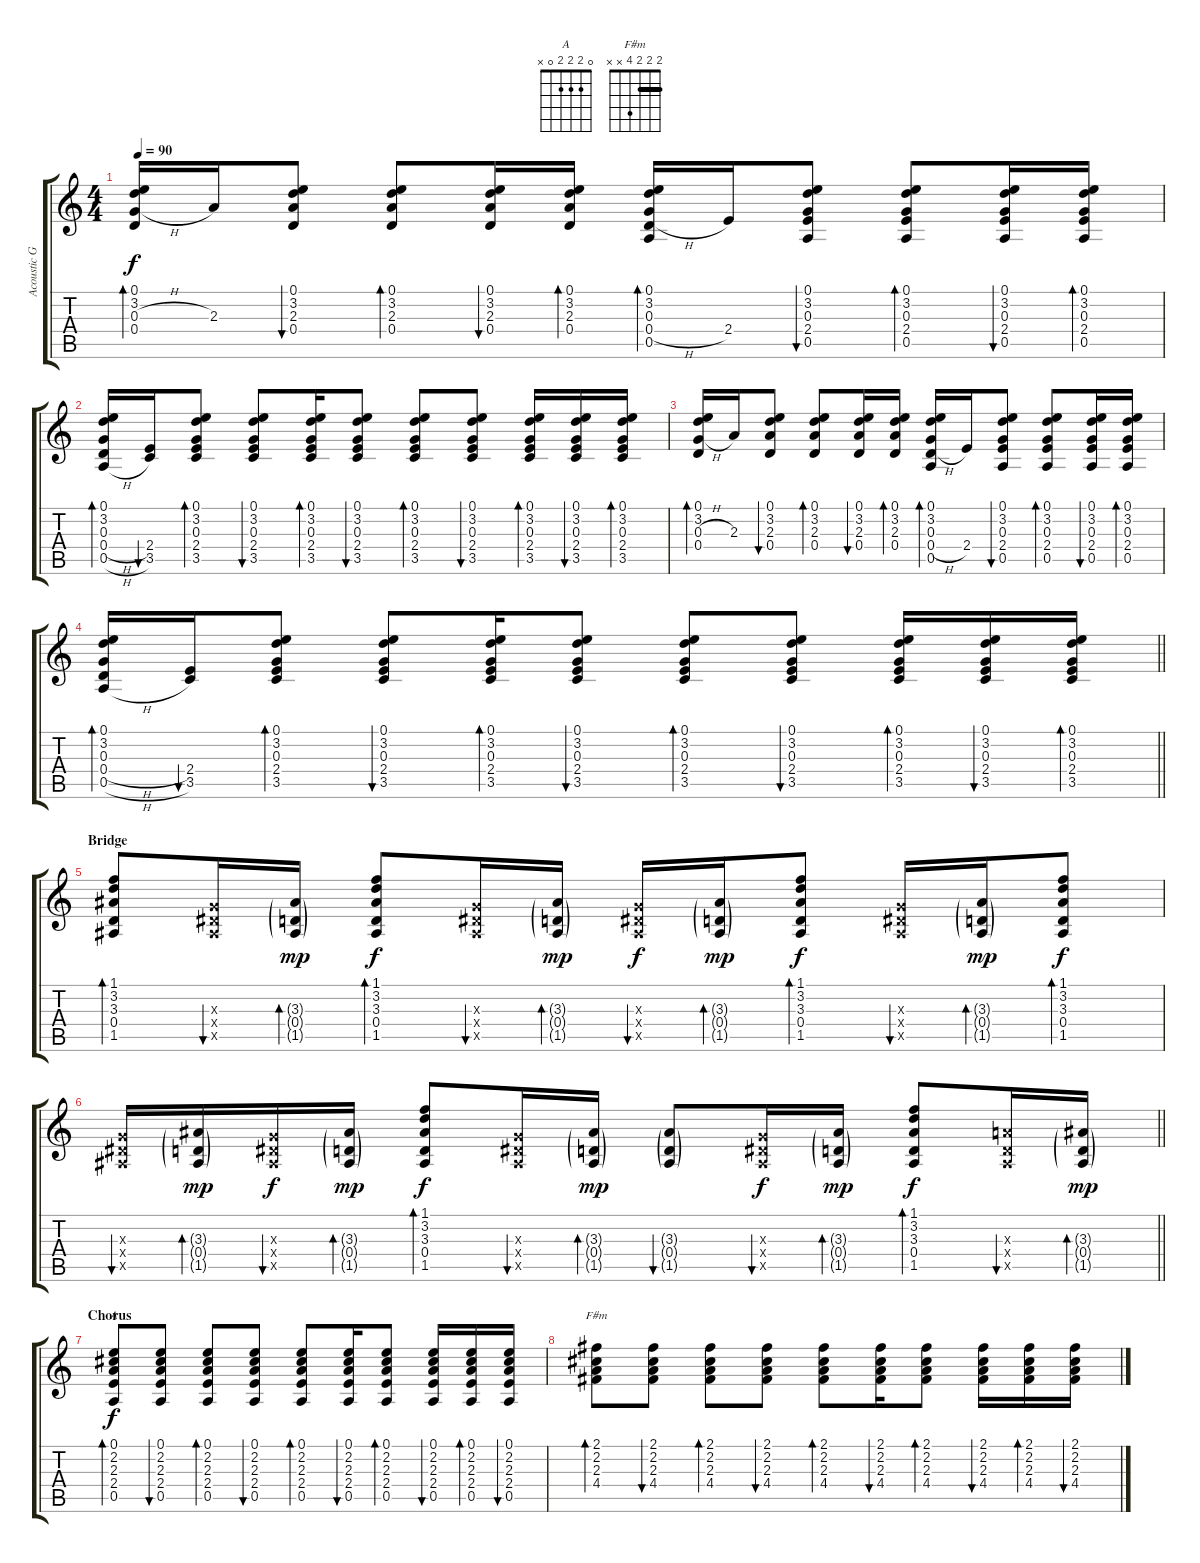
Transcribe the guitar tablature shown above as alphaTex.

\track ("Acoustic Guitar" "Acoustic G") {instrument acousticguitarsteel}
\staff {score tabs}
\tuning (E4 B3 G3 D3 A2 E2) {hide}
\chord ("A" 0 2 2 2 0 x)
\chord ("F#m" 2 2 2 4 x x) {barre 2}
\ts (4 4)
\tempo 90
\clef g2
\ks c
(0.1 3.2 0.3{h} 0.4).16{bd 60 dy f} 2.3.16 (0.1 3.2 2.3 0.4).8{bu 60} (0.1 3.2 2.3 0.4).8{bd 60} (0.1 3.2 2.3 0.4).16{bu 60} (0.1 3.2 2.3 0.4).16{bd 60} (0.1 3.2 0.3 0.4{h} 0.5).16{bd 60} 2.4.16 (0.1 3.2 0.3 2.4 0.5).8{bu 60} (0.1 3.2 0.3 2.4 0.5).8{bd 60} (0.1 3.2 0.3 2.4 0.5).16{bu 60} (0.1 3.2 0.3 2.4 0.5).16{bd 60} |
(0.1 3.2 0.3 0.4{h} 0.5{h}).16{bd 60} (2.4 3.5).16{bu 60} (0.1 3.2 0.3 2.4 3.5).8{bd 60} (0.1 3.2 0.3 2.4 3.5).8{bu 60} (0.1 3.2 0.3 2.4 3.5).16{bd 60} (0.1 3.2 0.3 2.4 3.5).8{bu 60} (0.1 3.2 0.3 2.4 3.5).8{bd 60} (0.1 3.2 0.3 2.4 3.5).8{bu 60} (0.1 3.2 0.3 2.4 3.5).16{bd 60} (0.1 3.2 0.3 2.4 3.5).16{bu 60} (0.1 3.2 0.3 2.4 3.5).16{bd 60} |
(0.1 3.2 0.3{h} 0.4).16{bd 60} 2.3.16 (0.1 3.2 2.3 0.4).8{bu 60} (0.1 3.2 2.3 0.4).8{bd 60} (0.1 3.2 2.3 0.4).16{bu 60} (0.1 3.2 2.3 0.4).16{bd 60} (0.1 3.2 0.3 0.4{h} 0.5).16{bd 60} 2.4.16 (0.1 3.2 0.3 2.4 0.5).8{bu 60} (0.1 3.2 0.3 2.4 0.5).8{bd 60} (0.1 3.2 0.3 2.4 0.5).16{bu 60} (0.1 3.2 0.3 2.4 0.5).16{bd 60} |
\barLineRight lightlight
(0.1 3.2 0.3 0.4{h} 0.5{h}).16{bd 60} (2.4 3.5).16{bu 60} (0.1 3.2 0.3 2.4 3.5).8{bd 60} (0.1 3.2 0.3 2.4 3.5).8{bu 60} (0.1 3.2 0.3 2.4 3.5).16{bd 60} (0.1 3.2 0.3 2.4 3.5).8{bu 60} (0.1 3.2 0.3 2.4 3.5).8{bd 60} (0.1 3.2 0.3 2.4 3.5).8{bu 60} (0.1 3.2 0.3 2.4 3.5).16{bd 60} (0.1 3.2 0.3 2.4 3.5).16{bu 60} (0.1 3.2 0.3 2.4 3.5).16{bd 60} |
\section ("" "Bridge")
(1.1 3.2 3.3 0.4 1.5).8{bd 60} (0.3{x} 1.4{x} 1.5{x}).16{bu 60} (3.3{g} 0.4{g} 1.5{g}).16{bd 60 dy mp} (1.1 3.2 3.3 0.4 1.5).8{bd 60 dy f} (0.3{x} 1.4{x} 1.5{x}).16{bu 60} (3.3{g} 0.4{g} 1.5{g}).16{bd 60 dy mp} (0.3{x} 1.4{x} 1.5{x}).16{bu 60 dy f} (3.3{g} 0.4{g} 1.5{g}).16{bd 60 dy mp} (1.1 3.2 3.3 0.4 1.5).8{bd 60 dy f} (0.3{x} 1.4{x} 1.5{x}).16{bu 60} (3.3{g} 0.4{g} 1.5{g}).16{bd 60 dy mp} (1.1 3.2 3.3 0.4 1.5).8{bd 60 dy f} |
\barLineRight lightlight
(0.3{x} 1.4{x} 1.5{x}).16{bu 60} (3.3{g} 0.4{g} 1.5{g}).16{bd 60 dy mp} (0.3{x} 1.4{x} 1.5{x}).16{bu 60 dy f} (3.3{g} 0.4{g} 1.5{g}).16{bd 60 dy mp} (1.1 3.2 3.3 0.4 1.5).8{bd 60 dy f} (0.3{x} 1.4{x} 1.5{x}).16{bu 60} (3.3{g} 0.4{g} 1.5{g}).16{bd 60 dy mp} (3.3{g} 0.4{g} 1.5{g}).8{bu 60} (0.3{x} 1.4{x} 1.5{x}).16{bu 60 dy f} (3.3{g} 0.4{g} 1.5{g}).16{bd 60 dy mp} (1.1 3.2 3.3 0.4 1.5).8{bd 60 dy f} (2.3{x} 0.4{x} 1.5{x}).16{bu 60} (3.3{g} 0.4{g} 1.5{g}).16{bd 60 dy mp} |
\section ("" "Chorus")
(0.1 2.2 2.3 2.4 0.5).8{bd 30 ch "A" dy f} (0.1 2.2 2.3 2.4 0.5).8{bu 30} (0.1 2.2 2.3 2.4 0.5).8{bd 30} (0.1 2.2 2.3 2.4 0.5).8{bu 30} (0.1 2.2 2.3 2.4 0.5).8{bd 30} (0.1 2.2 2.3 2.4 0.5).16{bu 30} (0.1 2.2 2.3 2.4 0.5).8{bd 30} (0.1 2.2 2.3 2.4 0.5).16{bu 30} (0.1 2.2 2.3 2.4 0.5).16{bd 30} (0.1 2.2 2.3 2.4 0.5).16{bu 60} |
(2.1 2.2 2.3 4.4).8{bd 30 ch "F#m"} (2.1 2.2 2.3 4.4).8{bu 30} (2.1 2.2 2.3 4.4).8{bd 30} (2.1 2.2 2.3 4.4).8{bu 30} (2.1 2.2 2.3 4.4).8{bd 30} (2.1 2.2 2.3 4.4).16{bu 30} (2.1 2.2 2.3 4.4).8{bd 30} (2.1 2.2 2.3 4.4).16{bu 30} (2.1 2.2 2.3 4.4).16{bd 30} (2.1 2.2 2.3 4.4).16{bu 60}
